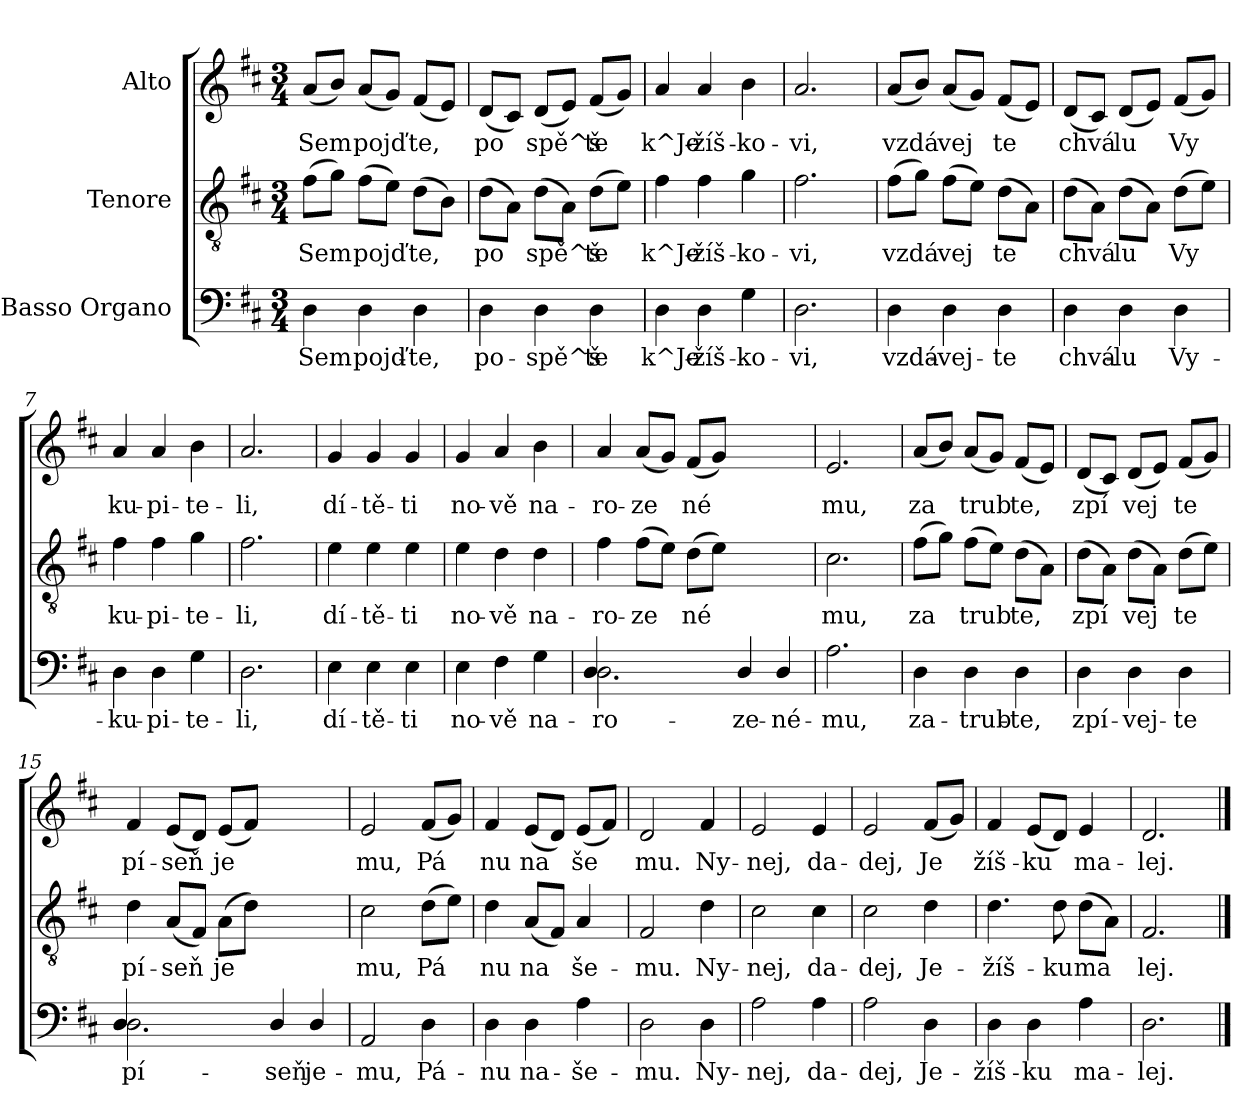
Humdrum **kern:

**kern	**text	**kern	**text	**kern	**text
*part3	*part3	*part2	*part2	*part1	*part1
*staff3	*staff3	*staff2	*staff2	*staff1	*staff1
*I"Basso  Organo	*	*I"Tenore	*	*I"Alto	*
!!LO:PB:g=z
*stria5	*	*stria5	*	*stria5	*
*clefF4	*	*clefGv2	*	*clefG2	*
*k[f#c#]	*	*k[f#c#]	*	*k[f#c#]	*
*D:	*	*D:	*	*D:	*
*M3/4	*	*M3/4	*	*M3/4	*
=1	=1	=1	=1	=1	=1
!	!LO:LY:b:cj	!	!LO:LY:b:cj	!	!LO:LY:b:cj
4D\	Sem	(>8f#\L	Sem	(<8a/L	Sem
!	!	!	!LO:LY:b:cj	!	!LO:LY:b:cj
.	.	8g\J)	.	8b/J)	.
!	!LO:LY:b:cj	!	!LO:LY:b:cj	!	!LO:LY:b:cj
4D\	pojď-	(>8f#\L	pojď-	(<8a/L	pojď-
!	!	!	!LO:LY:b:cj	!	!LO:LY:b:cj
.	.	8e\J)	--	8g/J)	--
!	!LO:LY:b:cj	!	!LO:LY:b:cj	!	!LO:LY:b:cj
4D\	-te,	(>8d\L	-te,	(<8f#/L	-te,
!	!	!	!LO:LY:b:cj	!	!LO:LY:b:cj
.	.	8B\J)	.	8e/J)	.
=2	=2	=2	=2	=2	=2
!	!LO:LY:b:cj	!	!LO:LY:b:cj	!	!LO:LY:b:cj
4D\	po-	(>8d\L	po-	(<8d/L	po-
!	!	!	!LO:LY:b:cj	!	!LO:LY:b:cj
.	.	8A\J)	--	8c#/J)	--
!	!LO:LY:b:cj	!	!LO:LY:b:cj	!	!LO:LY:b:cj
4D\	-spě^š	(>8d\L	-spě^š	(<8d/L	-spě^š
!	!	!	!LO:LY:b:cj	!	!LO:LY:b:cj
.	.	8A\J)	.	8e/J)	.
!	!LO:LY:b:cj	!	!LO:LY:b:cj	!	!LO:LY:b:cj
4D\	te	(>8d\L	te	(<8f#/L	te
!	!	!	!LO:LY:b:cj	!	!LO:LY:b:cj
.	.	8e\J)	.	8g/J)	.
=3	=3	=3	=3	=3	=3
!	!LO:LY:b:cj	!	!LO:LY:b:cj	!	!LO:LY:b:cj
4D\	k^Je-	4f#\	k^Je-	4a/	k^Je-
!	!LO:LY:b:cj	!	!LO:LY:b:cj	!	!LO:LY:b:cj
4D\	-žíš-	4f#\	-žíš-	4a/	-žíš-
!	!LO:LY:b:cj	!	!LO:LY:b:cj	!	!LO:LY:b:cj
4G\	-ko-	4g\	-ko-	4b\	-ko-
=4	=4	=4	=4	=4	=4
!	!LO:LY:b:cj	!	!LO:LY:b:cj	!	!LO:LY:b:cj
2.D\	-vi,	2.f#\	-vi,	2.a/	-vi,
=5	=5	=5	=5	=5	=5
!	!LO:LY:b:cj	!	!LO:LY:b:cj	!	!LO:LY:b:cj
4D\	vzdá-	(>8f#\L	vzdá-	(<8a/L	vzdá-
!	!	!	!LO:LY:b:cj	!	!LO:LY:b:cj
.	.	8g\J)	--	8b/J)	--
!	!LO:LY:b:cj	!	!LO:LY:b:cj	!	!LO:LY:b:cj
4D\	-vej-	(>8f#\L	-vej-	(<8a/L	-vej-
!	!	!	!LO:LY:b:cj	!	!LO:LY:b:cj
.	.	8e\J)	--	8g/J)	--
!	!LO:LY:b:cj	!	!LO:LY:b:cj	!	!LO:LY:b:cj
4D\	-te	(>8d\L	-te	(<8f#/L	-te
!	!	!	!LO:LY:b:cj	!	!LO:LY:b:cj
.	.	8A\J)	.	8e/J)	.
!!LO:LB:g=z
=6	=6	=6	=6	=6	=6
!	!LO:LY:b:cj	!	!LO:LY:b:cj	!	!LO:LY:b:cj
4D\	chvá-	(>8d\L	chvá-	(<8d/L	chvá-
!	!	!	!LO:LY:b:cj	!	!LO:LY:b:cj
.	.	8A\J)	--	8c#/J)	--
!	!LO:LY:b:cj	!	!LO:LY:b:cj	!	!LO:LY:b:cj
4D\	-lu	(>8d\L	-lu	(<8d/L	-lu
!	!	!	!LO:LY:b:cj	!	!LO:LY:b:cj
.	.	8A\J)	.	8e/J)	.
!	!LO:LY:b:cj	!	!LO:LY:b:cj	!	!LO:LY:b:cj
4D\	Vy-	(>8d\L	Vy-	(<8f#/L	Vy-
!	!	!	!LO:LY:b:cj	!	!LO:LY:b:cj
.	.	8e\J)	--	8g/J)	--
=7	=7	=7	=7	=7	=7
!	!LO:LY:b:cj	!	!LO:LY:b:cj	!	!LO:LY:b:cj
4D\	-ku-	4f#\	-ku-	4a/	-ku-
!	!LO:LY:b:cj	!	!LO:LY:b:cj	!	!LO:LY:b:cj
4D\	-pi-	4f#\	-pi-	4a/	-pi-
!	!LO:LY:b:cj	!	!LO:LY:b:cj	!	!LO:LY:b:cj
4G\	-te-	4g\	-te-	4b\	-te-
=8	=8	=8	=8	=8	=8
!	!LO:LY:b:cj	!	!LO:LY:b:cj	!	!LO:LY:b:cj
2.D\	-li,	2.f#\	-li,	2.a/	-li,
=9	=9	=9	=9	=9	=9
!	!LO:LY:b:cj	!	!LO:LY:b:cj	!	!LO:LY:b:cj
4E\	dí-	4e\	dí-	4g/	dí-
!	!LO:LY:b:cj	!	!LO:LY:b:cj	!	!LO:LY:b:cj
4E\	-tě-	4e\	-tě-	4g/	-tě-
!	!LO:LY:b:cj	!	!LO:LY:b:cj	!	!LO:LY:b:cj
4E\	-ti	4e\	-ti	4g/	-ti
=10	=10	=10	=10	=10	=10
!	!LO:LY:b:cj	!	!LO:LY:b:cj	!	!LO:LY:b:cj
4E\	no-	4e\	no-	4g/	no-
!	!LO:LY:b:cj	!	!LO:LY:b:cj	!	!LO:LY:b:cj
4F#\	-vě	4d\	-vě	4a/	-vě
!	!LO:LY:b:cj	!	!LO:LY:b:cj	!	!LO:LY:b:cj
4G\	na-	4d\	na-	4b\	na-
=11	=11	=11	=11	=11	=11
*^	*	*	*	*	*
!	!	!LO:LY:b:cj	!	!LO:LY:b:cj	!	!LO:LY:b:cj
2.D\	4D/	-ro-	4f#\	-ro-	4a/	-ro-
!	!	!	!	!LO:LY:b:cj	!	!LO:LY:b:cj
.	1ryy	.	(>8f#\L	-ze-	(<8a/L	-ze-
!	!	!	!	!LO:LY:b:cj	!	!LO:LY:b:cj
.	.	.	8e\J)	--	8g/J)	--
!	!	!	!	!LO:LY:b:cj	!	!LO:LY:b:cj
.	.	.	(>8d\L	-né-	(<8f#/L	-né-
!	!	!	!	!LO:LY:b:cj	!	!LO:LY:b:cj
.	.	.	8e\J)	--	8g/J)	--
!	!	!LO:LY:b:cj	!	!	!	!
4D/	.	-ze-	2ryy	.	2ryy	.
!	!	!LO:LY:b:cj	!	!	!	!
4D/	.	-né-	.	.	.	.
*v	*v	*	*	*	*	*
!!LO:LB:g=z
=12	=12	=12	=12	=12	=12
!	!LO:LY:b:cj	!	!LO:LY:b:cj	!	!LO:LY:b:cj
2.A\	-mu,	2.c#\	-mu,	2.e/	-mu,
=13	=13	=13	=13	=13	=13
!	!LO:LY:b:cj	!	!LO:LY:b:cj	!	!LO:LY:b:cj
4D\	za-	(>8f#\L	za-	(<8a/L	za-
!	!	!	!LO:LY:b:cj	!	!LO:LY:b:cj
.	.	8g\J)	--	8b/J)	--
!	!LO:LY:b:cj	!	!LO:LY:b:cj	!	!LO:LY:b:cj
4D\	-trub-	(>8f#\L	-trub-	(<8a/L	-trub-
!	!	!	!LO:LY:b:cj	!	!LO:LY:b:cj
.	.	8e\J)	--	8g/J)	--
!	!LO:LY:b:cj	!	!LO:LY:b:cj	!	!LO:LY:b:cj
4D\	-te,	(>8d\L	-te,	(<8f#/L	-te,
!	!	!	!LO:LY:b:cj	!	!LO:LY:b:cj
.	.	8A\J)	.	8e/J)	.
=14	=14	=14	=14	=14	=14
!	!LO:LY:b:cj	!	!LO:LY:b:cj	!	!LO:LY:b:cj
4D\	zpí-	(>8d\L	zpí-	(<8d/L	zpí-
!	!	!	!LO:LY:b:cj	!	!LO:LY:b:cj
.	.	8A\J)	--	8c#/J)	--
!	!LO:LY:b:cj	!	!LO:LY:b:cj	!	!LO:LY:b:cj
4D\	-vej-	(>8d\L	-vej-	(<8d/L	-vej-
!	!	!	!LO:LY:b:cj	!	!LO:LY:b:cj
.	.	8A\J)	--	8e/J)	--
!	!LO:LY:b:cj	!	!LO:LY:b:cj	!	!LO:LY:b:cj
4D\	-te	(>8d\L	-te	(<8f#/L	-te
!	!	!	!LO:LY:b:cj	!	!LO:LY:b:cj
.	.	8e\J)	.	8g/J)	.
=15	=15	=15	=15	=15	=15
*^	*	*	*	*	*
!	!	!LO:LY:b:cj	!	!LO:LY:b:cj	!	!LO:LY:b:cj
2.D\	4D/	pí-	4d\	pí-	4f#/	pí-
!	!	!	!	!LO:LY:b:cj	!	!LO:LY:b:cj
.	1ryy	.	(<8A/L	-seň	(<8e/L	-seň
!	!	!	!	!LO:LY:b:cj	!	!LO:LY:b:cj
.	.	.	8F#/J)	.	8d/J)	.
!	!	!	!	!LO:LY:b:cj	!	!LO:LY:b:cj
.	.	.	(>8A\L	je-	(<8e/L	je-
!	!	!	!	!LO:LY:b:cj	!	!LO:LY:b:cj
.	.	.	8d\J)	--	8f#/J)	--
!	!	!LO:LY:b:cj	!	!	!	!
4D/	.	-seň	2ryy	.	2ryy	.
!	!	!LO:LY:b:cj	!	!	!	!
4D/	.	je-	.	.	.	.
*v	*v	*	*	*	*	*
=16	=16	=16	=16	=16	=16
!	!LO:LY:b:cj	!	!LO:LY:b:cj	!	!LO:LY:b:cj
2AA/	-mu,	2c#\	-mu,	2e/	-mu,
!	!LO:LY:b:cj	!	!LO:LY:b:cj	!	!LO:LY:b:cj
4D\	Pá-	(>8d\L	Pá-	(<8f#/L	Pá-
!	!	!	!LO:LY:b:cj	!	!LO:LY:b:cj
.	.	8e\J)	--	8g/J)	--
!!LO:PB:g=z
=17	=17	=17	=17	=17	=17
!	!LO:LY:b:cj	!	!LO:LY:b:cj	!	!LO:LY:b:cj
4D\	-nu	4d\	-nu	4f#/	-nu
!	!LO:LY:b:cj	!	!LO:LY:b:cj	!	!LO:LY:b:cj
4D\	na-	(<8A/L	na-	(<8e/L	na-
!	!	!	!LO:LY:b:cj	!	!LO:LY:b:cj
.	.	8F#/J)	--	8d/J)	--
!	!LO:LY:b:cj	!	!LO:LY:b:cj	!	!LO:LY:b:cj
4A\	-še-	4A/	-še-	(<8e/L	-še-
!	!	!	!	!	!LO:LY:b:cj
.	.	.	.	8f#/J)	--
=18	=18	=18	=18	=18	=18
!	!LO:LY:b:cj	!	!LO:LY:b:cj	!	!LO:LY:b:cj
2D\	-mu.	2F#/	-mu.	2d/	-mu.
!	!LO:LY:b:cj	!	!LO:LY:b:cj	!	!LO:LY:b:cj
4D\	Ny-	4d\	Ny-	4f#/	Ny-
=19	=19	=19	=19	=19	=19
!	!LO:LY:b:cj	!	!LO:LY:b:cj	!	!LO:LY:b:cj
2A\	-nej,	2c#\	-nej,	2e/	-nej,
!	!LO:LY:b:cj	!	!LO:LY:b:cj	!	!LO:LY:b:cj
4A\	da-	4c#\	da-	4e/	da-
=20	=20	=20	=20	=20	=20
!	!LO:LY:b:cj	!	!LO:LY:b:cj	!	!LO:LY:b:cj
2A\	-dej,	2c#\	-dej,	2e/	-dej,
!	!LO:LY:b:cj	!	!LO:LY:b:cj	!	!LO:LY:b:cj
4D\	Je-	4d\	Je-	(<8f#/L	Je-
!	!	!	!	!	!LO:LY:b:cj
.	.	.	.	8g/J)	--
=21	=21	=21	=21	=21	=21
!	!LO:LY:b:cj	!	!LO:LY:b:cj	!	!LO:LY:b:cj
4D\	-žíš-	4.d\	-žíš-	4f#/	-žíš-
!	!LO:LY:b:cj	!	!	!	!LO:LY:b:cj
4D\	-ku	.	.	(<8e/L	-ku
!	!	!	!LO:LY:b:cj	!	!LO:LY:b:cj
.	.	8d\	-ku	8d/J)	.
!	!LO:LY:b:cj	!	!LO:LY:b:cj	!	!LO:LY:b:cj
4A\	ma-	(>8d\L	ma-	4e/	ma-
!	!	!	!LO:LY:b:cj	!	!
.	.	8A\J)	--	.	.
=22	=22	=22	=22	=22	=22
!	!LO:LY:b:cj	!	!LO:LY:b:cj	!	!LO:LY:b:cj
2.D\	-lej.	2.F#/	-lej.	2.d/	-lej.
==	==	==	==	==	==
*-	*-	*-	*-	*-	*-
